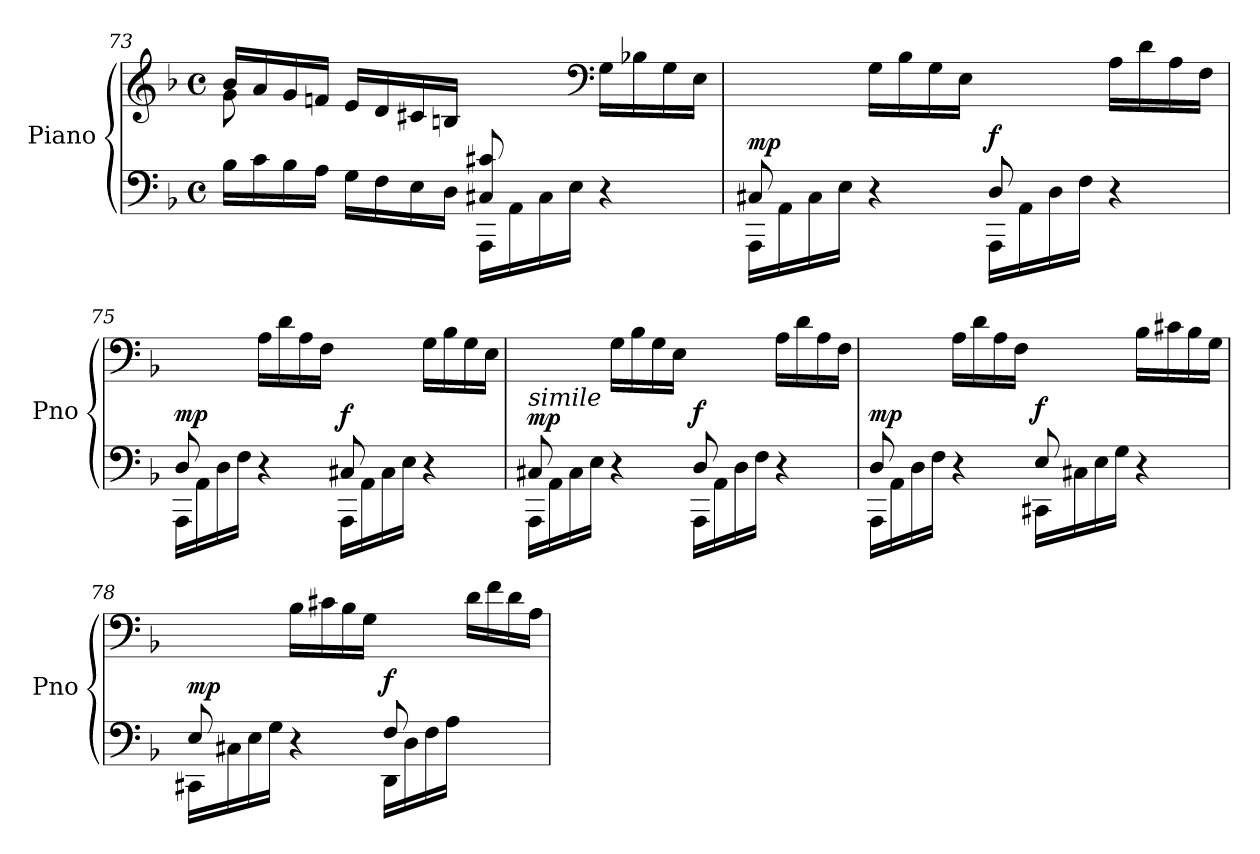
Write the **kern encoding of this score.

**kern	**kern	**dynam
*part1	*part1	*part1
*staff2	*staff1	*staff1/2
*I"Piano	*	*
*I'Pno	*	*
*clefF4	*clefG2	*
*k[b-]	*k[b-]	*
*M4/4	*M4/4	*
*met(c)	*met(c)	*
=73	=73	=73
*^	*^	*
16B-\LL	2ryy	16b-/LL	8g\	.
16c\	.	16a/	.	.
16B-\	.	16g/	8ryy	.
16A\JJ	.	16fn/JJ	.	.
16G\LL	.	16e/LL	4ryy	.
16F\	.	16d/	.	.
16E\	.	16c#X/	.	.
16D\JJ	.	16Bn/JJ	.	.
8C#X/ 8c#X/	16AAA\LL	16reyy	2ryy	.
.	16AA\	16ryy	.	.
8ryy	16C#\	8ryy	.	.
.	16E\JJ	.	.	.
*	*	*clefF4	*	*
4r	4ryy	16G\LL	.	.
.	.	16B-X\	.	.
.	.	16G\	.	.
.	.	16E\JJ	.	.
*	*	*v	*v	*
=74	=74	=74	=74
!	!	!	!LO:DY:a=2
8C#X/	16AAA\LL	4ryy	mp
.	16AA\	.	.
8rFyy	16C#\	.	.
.	16E\JJ	.	.
4r	4ryy	16G\LL	.
.	.	16B-\	.
.	.	16G\	.
.	.	16E\JJ	.
!	!	!	!LO:DY:a=2
8D/	16AAA\LL	4ryy	f
.	16AA\	.	.
8rFyy	16D\	.	.
.	16F\JJ	.	.
4r	4ryy	16A\LL	.
.	.	16d\	.
.	.	16A\	.
.	.	16F\JJ	.
!!LO:PB:g=z
=75	=75	=75	=75
!	!	!	!LO:DY:a=2
8D/	16AAA\LL	4ryy	mp
.	16AA\	.	.
8rFyy	16D\	.	.
.	16F\JJ	.	.
4r	4ryy	16A\LL	.
.	.	16d\	.
.	.	16A\	.
.	.	16F\JJ	.
!	!	!	!LO:DY:a=2
8C#X/	16AAA\LL	4ryy	f
.	16AA\	.	.
8rFyy	16C#\	.	.
.	16E\JJ	.	.
4r	4ryy	16G\LL	.
.	.	16B-\	.
.	.	16G\	.
.	.	16E\JJ	.
=76	=76	=76	=76
!LO:TX:a:i:t=simile	!	!	!
!	!	!	!LO:DY:a=2
8C#X/	16AAA\LL	4ryy	mp
.	16AA\	.	.
8rFyy	16C#\	.	.
.	16E\JJ	.	.
4ryy	4r	16G\LL	.
.	.	16B-\	.
.	.	16G\	.
.	.	16E\JJ	.
!	!	!	!LO:DY:a=2
8D/	16AAA\LL	4ryy	f
.	16AA\	.	.
8rFyy	16D\	.	.
.	16F\JJ	.	.
4ryy	4r	16A\LL	.
.	.	16d\	.
.	.	16A\	.
.	.	16F\JJ	.
=77	=77	=77	=77
!	!	!	!LO:DY:a=2
8D/	16AAA\LL	4ryy	mp
.	16AA\	.	.
8rFyy	16D\	.	.
.	16F\JJ	.	.
4r	4ryy	16A\LL	.
.	.	16d\	.
.	.	16A\	.
.	.	16F\JJ	.
!	!	!	!LO:DY:a=2
8E/	16CC#X\LL	4ryy	f
.	16C#X\	.	.
8rFyy	16E\	.	.
.	16G\JJ	.	.
4r	4ryy	16B-\LL	.
.	.	16c#X\	.
.	.	16B-\	.
.	.	16G\JJ	.
!!LO:LB:g=z
=78	=78	=78	=78
!	!	!	!LO:DY:a=2
8E/	16CC#X\LL	4ryy	mp
.	16C#X\	.	.
8rFyy	16E\	.	.
.	16G\JJ	.	.
4r	4ryy	16B-\LL	.
.	.	16c#X\	.
.	.	16B-\	.
.	.	16G\JJ	.
!	!	!	!LO:DY:a=2
8F/	16DD\LL	4ryy	f
.	16D\	.	.
8rFyy	16F\	.	.
.	16A\JJ	.	.
4ryy	4ryy	16d\LL	.
.	.	16f\	.
.	.	16d\	.
.	.	16A\JJ	.
*v	*v	*	*
=	=	=
*-	*-	*-
